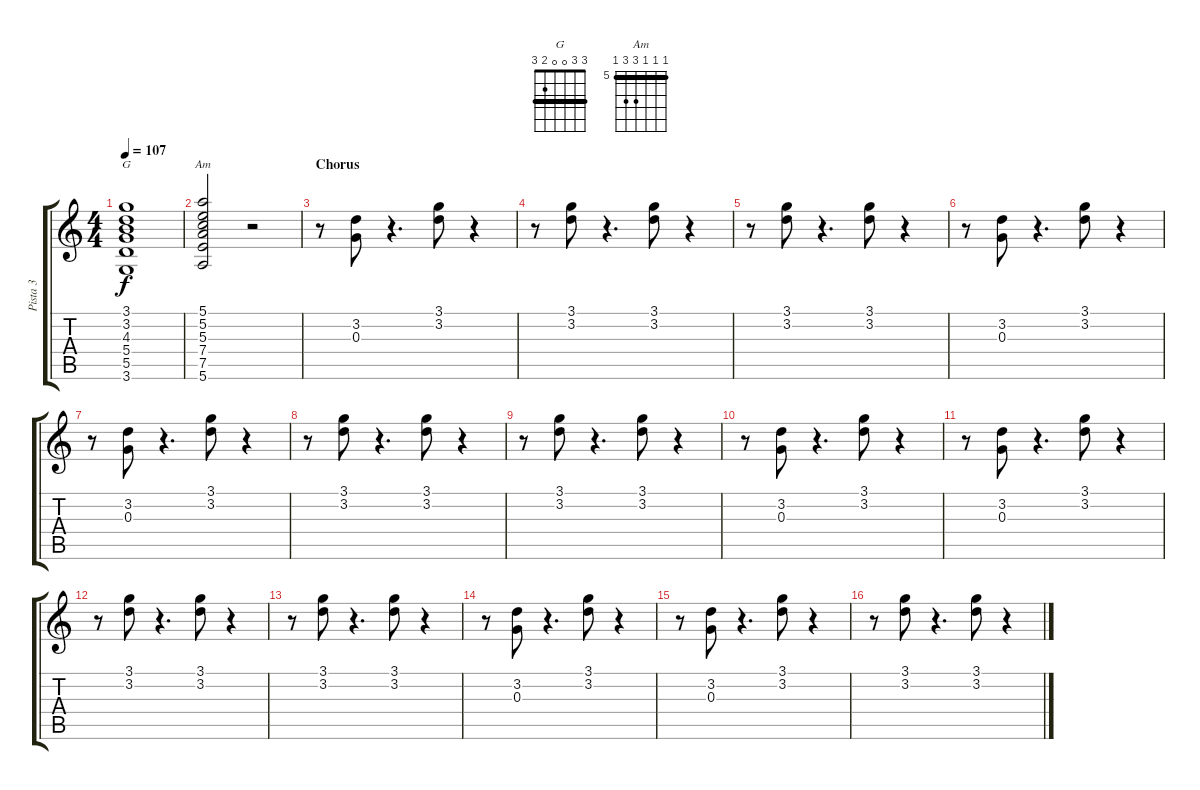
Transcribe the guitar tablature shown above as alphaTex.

\track ("Pista 3" "Pista 3") {instrument electricguitarclean}
\staff {score tabs}
\tuning (E4 B3 G3 D3 A2 E2) {hide}
\chord ("G" 3 3 0 0 2 3) {barre 3}
\chord ("Am" 5 5 5 7 7 5) {firstfret 5 barre 5}
\ts (4 4)
\tempo 107
\clef g2
\ks c
(3.1 3.2 4.3 5.4 5.5 3.6).1{ch "G" dy f} |
(5.1 5.2 5.3 7.4 7.5 5.6).2{ch "Am"} r.2 |
\section ("" "Chorus")
r.8 (3.2 0.3).8 r.4{d} (3.1 3.2).8 r.4 |
r.8 (3.1 3.2).8 r.4{d} (3.1 3.2).8 r.4 |
r.8 (3.1 3.2).8 r.4{d} (3.1 3.2).8 r.4 |
r.8 (3.2 0.3).8 r.4{d} (3.1 3.2).8 r.4 |
r.8 (3.2 0.3).8 r.4{d} (3.1 3.2).8 r.4 |
r.8 (3.1 3.2).8 r.4{d} (3.1 3.2).8 r.4 |
r.8 (3.1 3.2).8 r.4{d} (3.1 3.2).8 r.4 |
r.8 (3.2 0.3).8 r.4{d} (3.1 3.2).8 r.4 |
r.8 (3.2 0.3).8 r.4{d} (3.1 3.2).8 r.4 |
r.8 (3.1 3.2).8 r.4{d} (3.1 3.2).8 r.4 |
r.8 (3.1 3.2).8 r.4{d} (3.1 3.2).8 r.4 |
r.8 (3.2 0.3).8 r.4{d} (3.1 3.2).8 r.4 |
r.8 (3.2 0.3).8 r.4{d} (3.1 3.2).8 r.4 |
r.8 (3.1 3.2).8 r.4{d} (3.1 3.2).8 r.4
